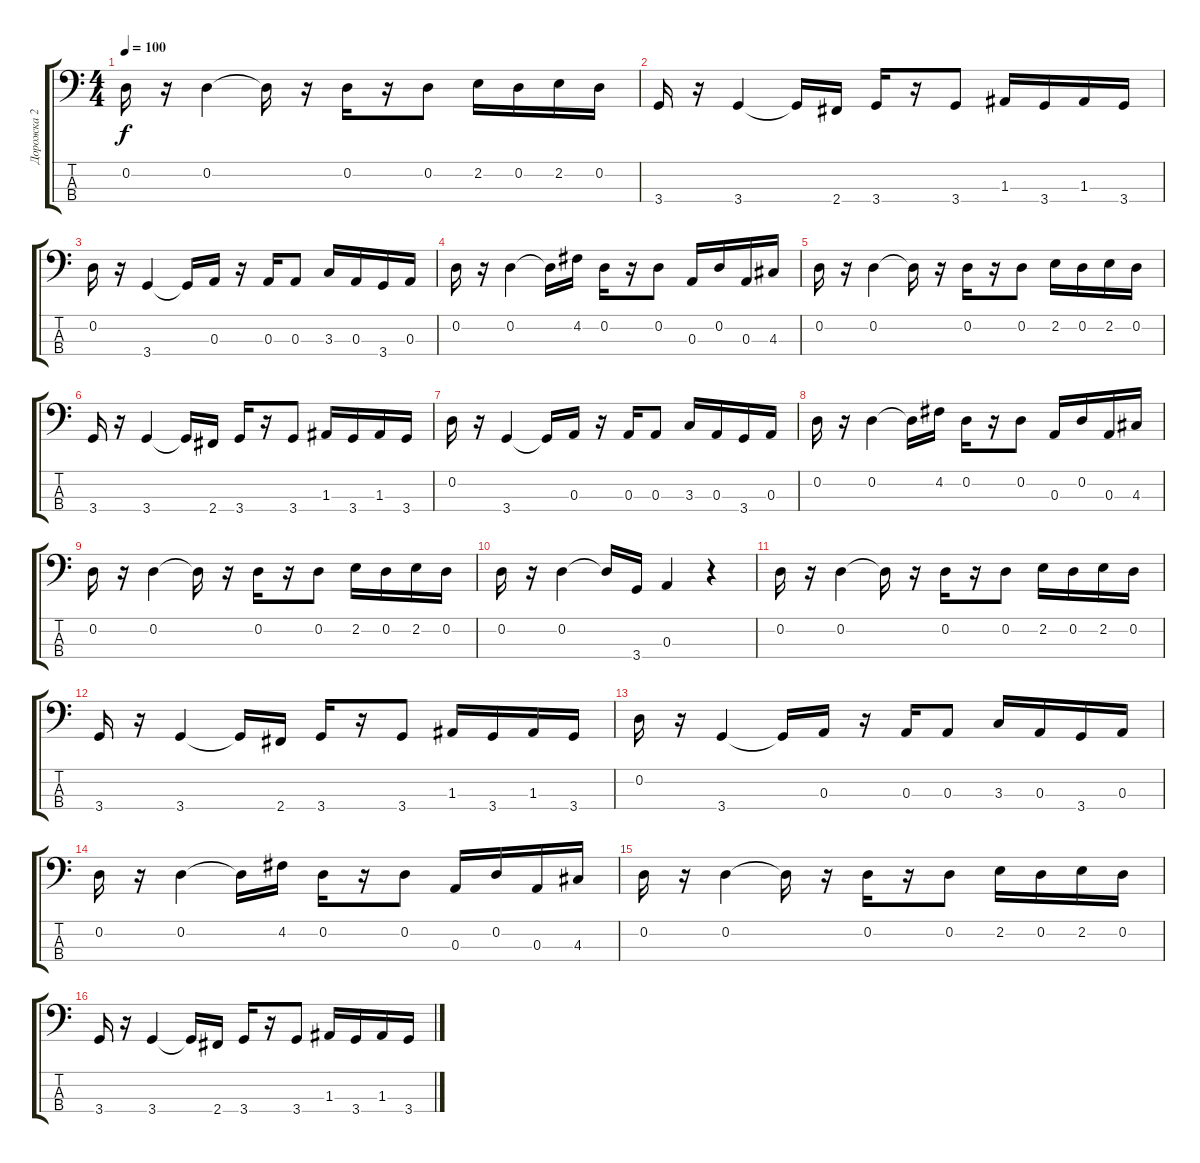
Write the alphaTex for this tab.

\track ("Дорожка 2" "Дорожка 2") {instrument electricbassfinger}
\staff {score tabs}
\tuning (G2 D2 A1 E1) {hide}
\ts (4 4)
\tempo 100
\clef f4
\ks c
0.2.16{dy f} r.16 0.2.4 0.2{t}.16 r.16 0.2.16 r.16 0.2.8 2.2.16 0.2.16 2.2.16 0.2.16 |
3.4.16 r.16 3.4.4 3.4{t}.16 2.4.16 3.4.16 r.16 3.4.8 1.3.16 3.4.16 1.3.16 3.4.16 |
0.2.16 r.16 3.4.4 3.4{t}.16 0.3.16 r.16 0.3.16 0.3.8 3.3.16 0.3.16 3.4.16 0.3.16 |
0.2.16 r.16 0.2.4 0.2{t}.16 4.2.16 0.2.16 r.16 0.2.8 0.3.16 0.2.16 0.3.16 4.3.16 |
0.2.16 r.16 0.2.4 0.2{t}.16 r.16 0.2.16 r.16 0.2.8 2.2.16 0.2.16 2.2.16 0.2.16 |
3.4.16 r.16 3.4.4 3.4{t}.16 2.4.16 3.4.16 r.16 3.4.8 1.3.16 3.4.16 1.3.16 3.4.16 |
0.2.16 r.16 3.4.4 3.4{t}.16 0.3.16 r.16 0.3.16 0.3.8 3.3.16 0.3.16 3.4.16 0.3.16 |
0.2.16 r.16 0.2.4 0.2{t}.16 4.2.16 0.2.16 r.16 0.2.8 0.3.16 0.2.16 0.3.16 4.3.16 |
0.2.16 r.16 0.2.4 0.2{t}.16 r.16 0.2.16 r.16 0.2.8 2.2.16 0.2.16 2.2.16 0.2.16 |
0.2.16 r.16 0.2.4 0.2{t}.16 3.4.16 0.3.4 r.4 |
0.2.16 r.16 0.2.4 0.2{t}.16 r.16 0.2.16 r.16 0.2.8 2.2.16 0.2.16 2.2.16 0.2.16 |
3.4.16 r.16 3.4.4 3.4{t}.16 2.4.16 3.4.16 r.16 3.4.8 1.3.16 3.4.16 1.3.16 3.4.16 |
0.2.16 r.16 3.4.4 3.4{t}.16 0.3.16 r.16 0.3.16 0.3.8 3.3.16 0.3.16 3.4.16 0.3.16 |
0.2.16 r.16 0.2.4 0.2{t}.16 4.2.16 0.2.16 r.16 0.2.8 0.3.16 0.2.16 0.3.16 4.3.16 |
0.2.16 r.16 0.2.4 0.2{t}.16 r.16 0.2.16 r.16 0.2.8 2.2.16 0.2.16 2.2.16 0.2.16 |
3.4.16 r.16 3.4.4 3.4{t}.16 2.4.16 3.4.16 r.16 3.4.8 1.3.16 3.4.16 1.3.16 3.4.16
